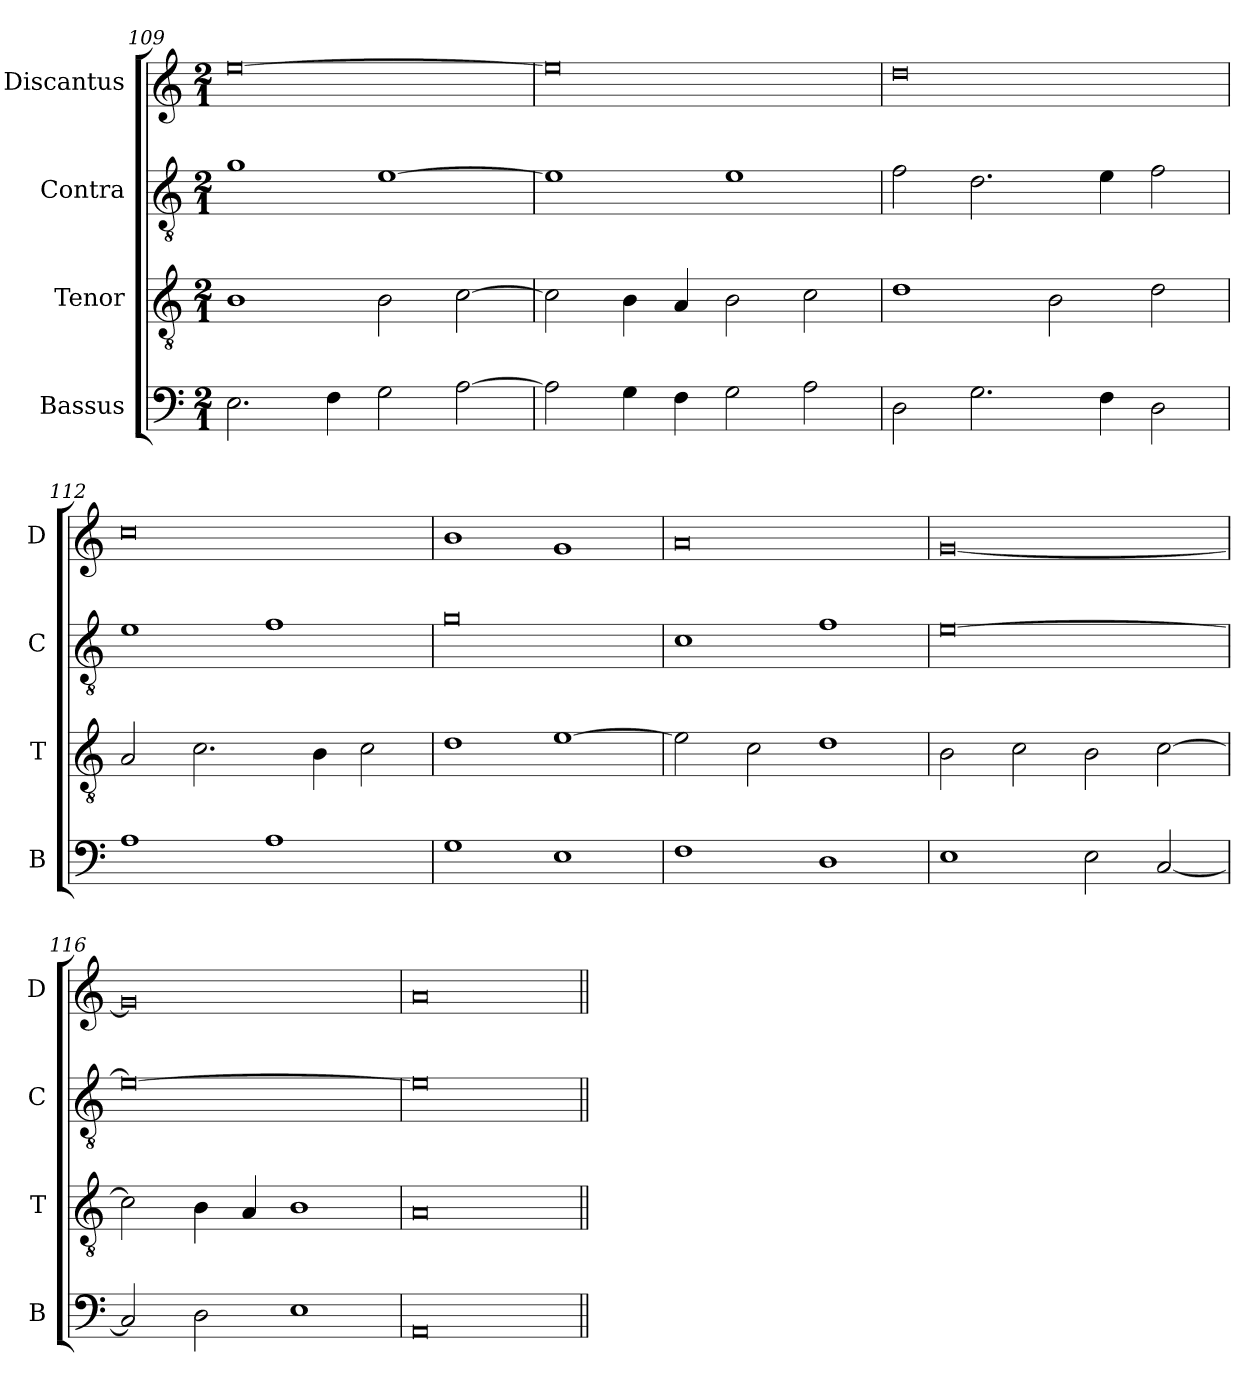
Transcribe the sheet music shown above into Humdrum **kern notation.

**kern	**kern	**kern	**kern
*part4	*part3	*part2	*part1
*staff4	*staff3	*staff2	*staff1
*I"Bassus	*I"Tenor	*I"Contra	*I"Discantus
*I'B	*I'T	*I'C	*I'D
*clefF4	*clefGv2	*clefGv2	*clefG2
*k[]	*k[]	*k[]	*k[]
*M2/1	*M2/1	*M2/1	*M2/1
=109	=109	=109	=109
2.E\	1B	1g	[0ee
4F\	.	.	.
2G\	2B\	[1e	.
[2A\	[2c\	.	.
=110	=110	=110	=110
2A\]	2c\]	1e]	0ee]
4G\	4B\	.	.
4F\	4A/	.	.
2G\	2B\	1e	.
2A\	2c\	.	.
=111	=111	=111	=111
2D\	1d	2f\	0dd
2.G\	.	2.d\	.
.	2B\	.	.
4F\	.	4e\	.
2D\	2d\	2f\	.
=112	=112	=112	=112
1A	2A/	1e	0cc
.	2.c\	.	.
1A	.	1f	.
.	4B\	.	.
.	2c\	.	.
=113	=113	=113	=113
1G	1d	0g	1b
1E	[1e	.	1g
=114	=114	=114	=114
1F	2e\]	1c	0a
.	2c\	.	.
1D	1d	1f	.
=115	=115	=115	=115
1E	2B\	[0e	[0g
.	2c\	.	.
2E\	2B\	.	.
[2C/	[2c\	.	.
=116	=116	=116	=116
2C/]	2c\]	0e_	0g]
2D\	4B\	.	.
.	4A/	.	.
1E	1B	.	.
=117	=117	=117	=117
0AA	0A	0e]	0a
=||	=||	=||	=||
*-	*-	*-	*-
